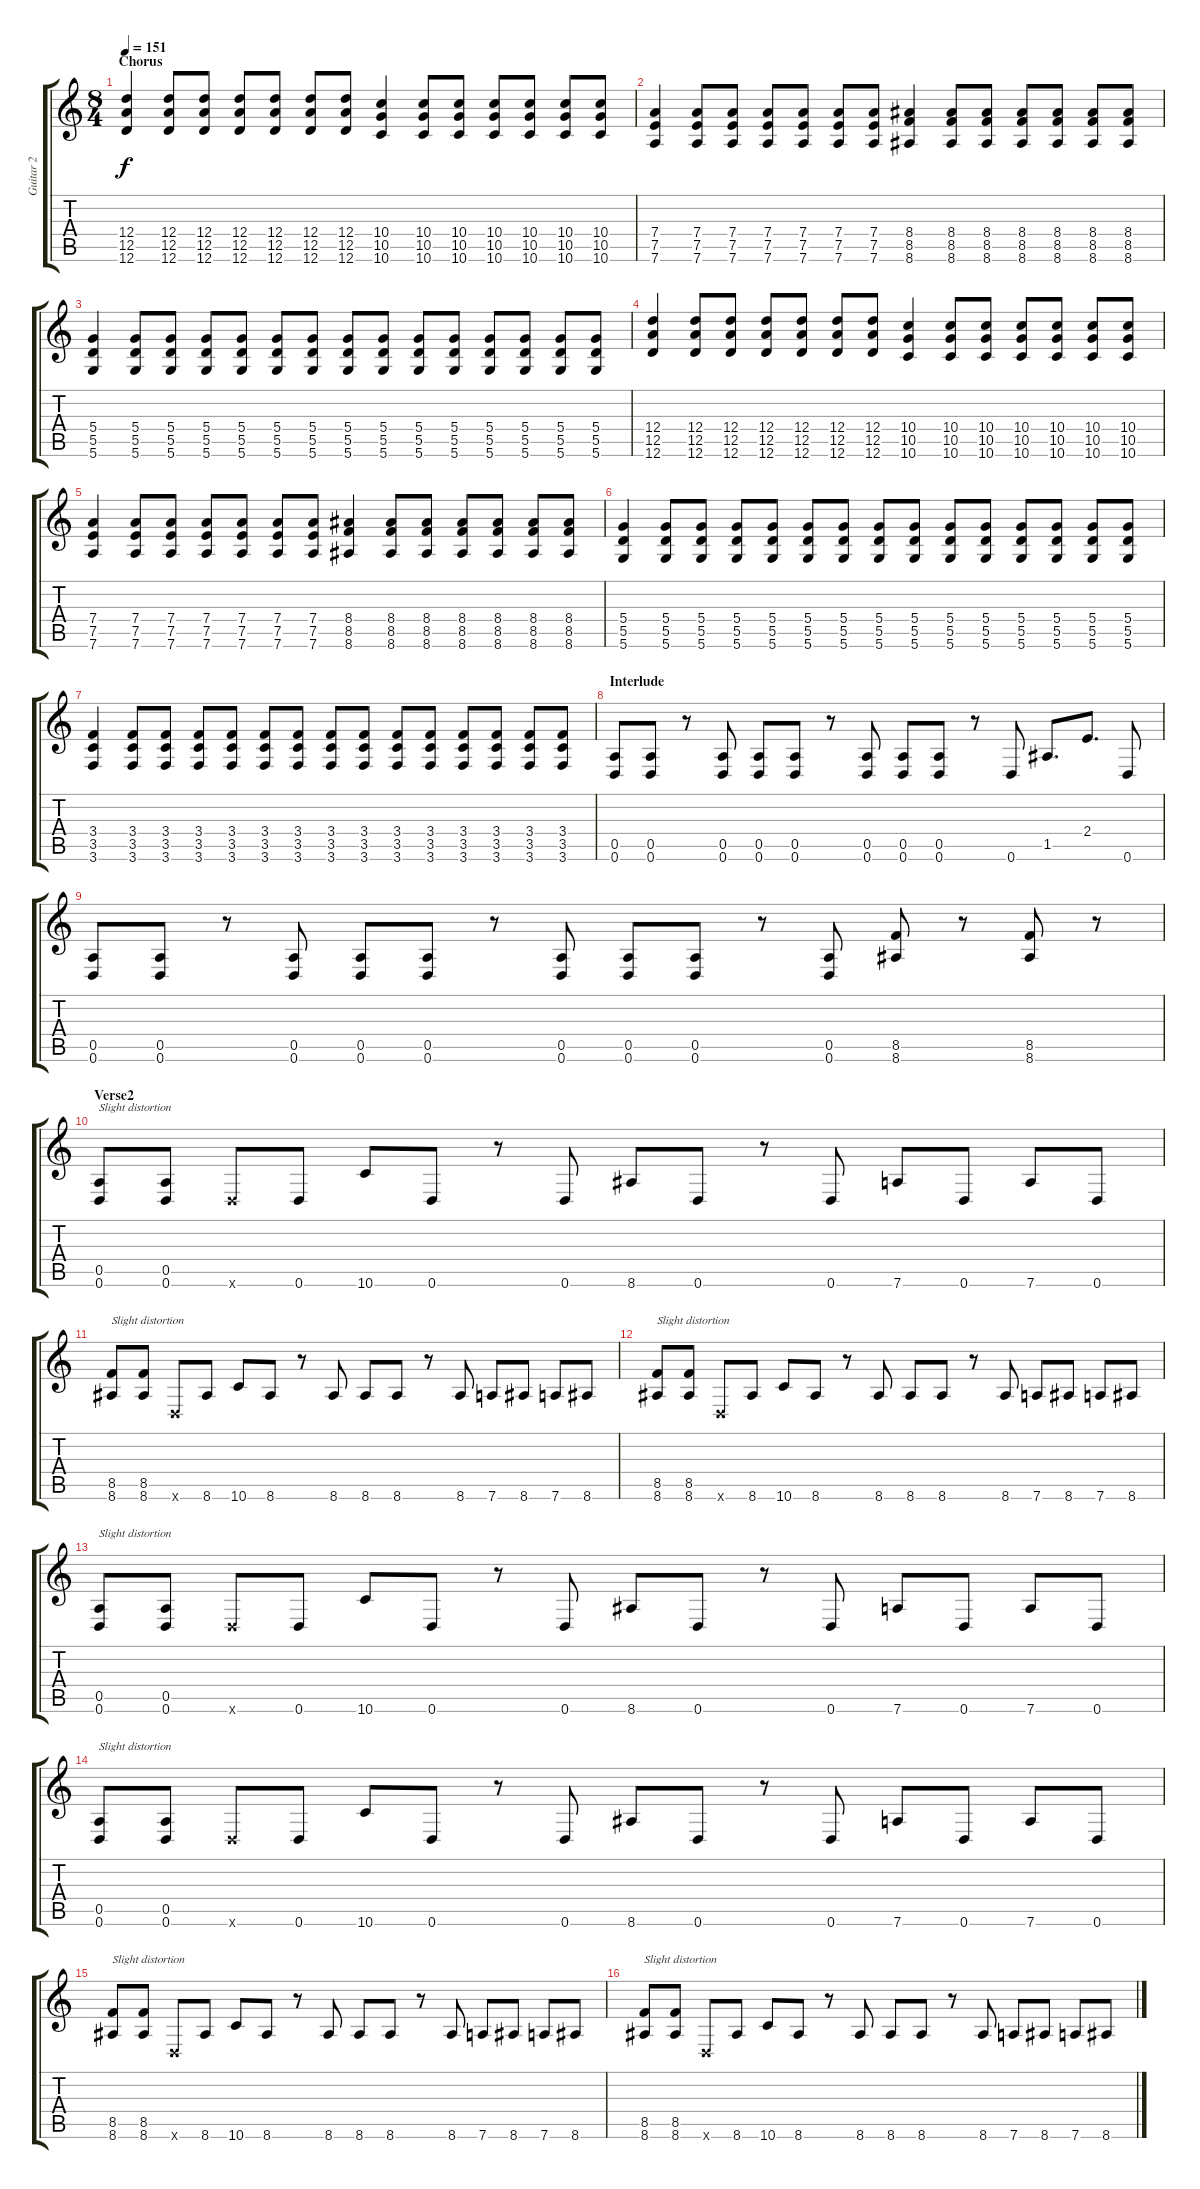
\track ("Guitar 2" "Guitar 2") {instrument distortionguitar}
\staff {score tabs}
\tuning (E4 B3 G3 D3 A2 D2) {hide}
\ts (8 4)
\section ("" "Chorus")
\tempo 151
\clef g2
\ks c
(12.4 12.5 12.6).4{dy f} (12.4 12.5 12.6).8 (12.4 12.5 12.6).8 (12.4 12.5 12.6).8 (12.4 12.5 12.6).8 (12.4 12.5 12.6).8 (12.4 12.5 12.6).8 (10.4 10.5 10.6).4 (10.4 10.5 10.6).8 (10.4 10.5 10.6).8 (10.4 10.5 10.6).8 (10.4 10.5 10.6).8 (10.4 10.5 10.6).8 (10.4 10.5 10.6).8 |
(7.4 7.5 7.6).4 (7.4 7.5 7.6).8 (7.4 7.5 7.6).8 (7.4 7.5 7.6).8 (7.4 7.5 7.6).8 (7.4 7.5 7.6).8 (7.4 7.5 7.6).8 (8.4 8.5 8.6).4 (8.4 8.5 8.6).8 (8.4 8.5 8.6).8 (8.4 8.5 8.6).8 (8.4 8.5 8.6).8 (8.4 8.5 8.6).8 (8.4 8.5 8.6).8 |
(5.4 5.5 5.6).4 (5.4 5.5 5.6).8 (5.4 5.5 5.6).8 (5.4 5.5 5.6).8 (5.4 5.5 5.6).8 (5.4 5.5 5.6).8 (5.4 5.5 5.6).8 (5.4 5.5 5.6).8 (5.4 5.5 5.6).8 (5.4 5.5 5.6).8 (5.4 5.5 5.6).8 (5.4 5.5 5.6).8 (5.4 5.5 5.6).8 (5.4 5.5 5.6).8 (5.4 5.5 5.6).8 |
(12.4 12.5 12.6).4 (12.4 12.5 12.6).8 (12.4 12.5 12.6).8 (12.4 12.5 12.6).8 (12.4 12.5 12.6).8 (12.4 12.5 12.6).8 (12.4 12.5 12.6).8 (10.4 10.5 10.6).4 (10.4 10.5 10.6).8 (10.4 10.5 10.6).8 (10.4 10.5 10.6).8 (10.4 10.5 10.6).8 (10.4 10.5 10.6).8 (10.4 10.5 10.6).8 |
(7.4 7.5 7.6).4 (7.4 7.5 7.6).8 (7.4 7.5 7.6).8 (7.4 7.5 7.6).8 (7.4 7.5 7.6).8 (7.4 7.5 7.6).8 (7.4 7.5 7.6).8 (8.4 8.5 8.6).4 (8.4 8.5 8.6).8 (8.4 8.5 8.6).8 (8.4 8.5 8.6).8 (8.4 8.5 8.6).8 (8.4 8.5 8.6).8 (8.4 8.5 8.6).8 |
(5.4 5.5 5.6).4 (5.4 5.5 5.6).8 (5.4 5.5 5.6).8 (5.4 5.5 5.6).8 (5.4 5.5 5.6).8 (5.4 5.5 5.6).8 (5.4 5.5 5.6).8 (5.4 5.5 5.6).8 (5.4 5.5 5.6).8 (5.4 5.5 5.6).8 (5.4 5.5 5.6).8 (5.4 5.5 5.6).8 (5.4 5.5 5.6).8 (5.4 5.5 5.6).8 (5.4 5.5 5.6).8 |
(3.4 3.5 3.6).4 (3.4 3.5 3.6).8 (3.4 3.5 3.6).8 (3.4 3.5 3.6).8 (3.4 3.5 3.6).8 (3.4 3.5 3.6).8 (3.4 3.5 3.6).8 (3.4 3.5 3.6).8 (3.4 3.5 3.6).8 (3.4 3.5 3.6).8 (3.4 3.5 3.6).8 (3.4 3.5 3.6).8 (3.4 3.5 3.6).8 (3.4 3.5 3.6).8 (3.4 3.5 3.6).8 |
\section ("" "Interlude")
(0.5 0.6).8 (0.5 0.6).8 r.8 (0.5 0.6).8 (0.5 0.6).8 (0.5 0.6).8 r.8 (0.5 0.6).8 (0.5 0.6).8 (0.5 0.6).8 r.8 0.6.8 1.5.8{d} 2.4.8{d} 0.6.8 |
(0.5 0.6).8 (0.5 0.6).8 r.8 (0.5 0.6).8 (0.5 0.6).8 (0.5 0.6).8 r.8 (0.5 0.6).8 (0.5 0.6).8 (0.5 0.6).8 r.8 (0.5 0.6).8 (8.5 8.6).8 r.8 (8.5 8.6).8 r.8 |
\section ("" "Verse2")
(0.5 0.6).8{txt "Slight distortion"} (0.5 0.6).8 0.6{x}.8 0.6.8 10.6.8 0.6.8 r.8 0.6.8 8.6.8 0.6.8 r.8 0.6.8 7.6.8 0.6.8 7.6.8 0.6.8 |
(8.5 8.6).8{txt "Slight distortion"} (8.5 8.6).8 0.6{x}.8 8.6.8 10.6.8 8.6.8 r.8 8.6.8 8.6.8 8.6.8 r.8 8.6.8 7.6.8 8.6.8 7.6.8 8.6.8 |
(8.5 8.6).8{txt "Slight distortion"} (8.5 8.6).8 0.6{x}.8 8.6.8 10.6.8 8.6.8 r.8 8.6.8 8.6.8 8.6.8 r.8 8.6.8 7.6.8 8.6.8 7.6.8 8.6.8 |
(0.5 0.6).8{txt "Slight distortion"} (0.5 0.6).8 0.6{x}.8 0.6.8 10.6.8 0.6.8 r.8 0.6.8 8.6.8 0.6.8 r.8 0.6.8 7.6.8 0.6.8 7.6.8 0.6.8 |
(0.5 0.6).8{txt "Slight distortion"} (0.5 0.6).8 0.6{x}.8 0.6.8 10.6.8 0.6.8 r.8 0.6.8 8.6.8 0.6.8 r.8 0.6.8 7.6.8 0.6.8 7.6.8 0.6.8 |
(8.5 8.6).8{txt "Slight distortion"} (8.5 8.6).8 0.6{x}.8 8.6.8 10.6.8 8.6.8 r.8 8.6.8 8.6.8 8.6.8 r.8 8.6.8 7.6.8 8.6.8 7.6.8 8.6.8 |
(8.5 8.6).8{txt "Slight distortion"} (8.5 8.6).8 0.6{x}.8 8.6.8 10.6.8 8.6.8 r.8 8.6.8 8.6.8 8.6.8 r.8 8.6.8 7.6.8 8.6.8 7.6.8 8.6.8
